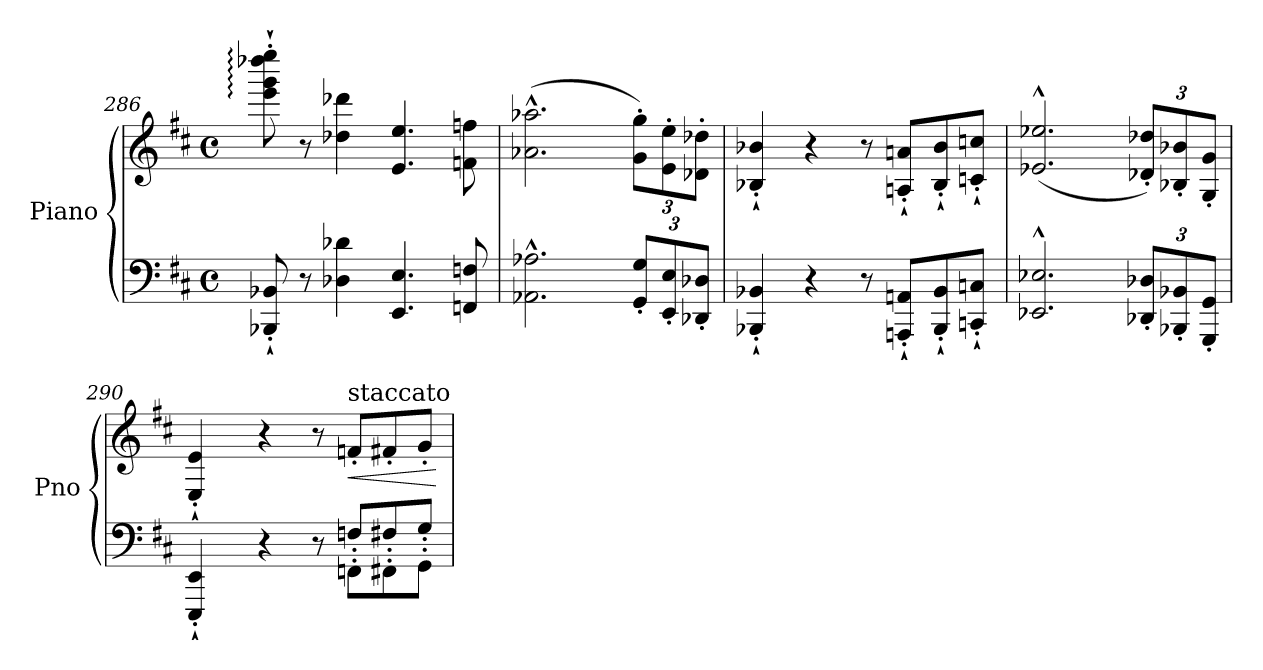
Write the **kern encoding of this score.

**kern	**kern	**dynam
*part1	*part1	*part1
*staff2	*staff1	*staff1/2
*I"Piano	*	*
*I'Pno	*	*
*clefF4	*clefG2	*
*k[f#c#]	*k[f#c#]	*
*M4/4	*M4/4	*
*met(c)	*met(c)	*
=286	=286	=286
8BBB-X/'` 8BB-X/'`	8eee\:'` 8ggg\:'` 8dddd-X\:'` 8eeee\:'`	.
8r	8r	.
4D-X\ 4d-X\	4dd-X\ 4ddd-\	.
4.EE/ 4.E/	4.e/ 4.ee/	.
8FFn/ 8Fn/	8fn\ 8ffn\	.
=287	=287	=287
2.AA-X\^^ 2.A-X\^^	(2.a-X\^^ 2.aa-X\^^	.
*Xbrackettup	*Xbrackettup	*
12GG/' 12G/'L	12g\' 12gg\'L)	.
12EE/' 12E/'	12e\' 12ee\'	.
12DD-X/' 12D-X/'J	12d-X\' 12dd-X\'J	.
=288	=288	=288
4BBB-X/'` 4BB-X/'`	4B-X/'` 4b-X/'`	.
4r	4r	.
8r	8r	.
8AAAn/'` 8AAn/'`L	8An/'` 8an/'`L	.
8BBB-/'` 8BB-/'`	8B-/'` 8b-/'`	.
8CCn/'` 8Cn/'`J	8cn/'` 8ccn/'`J	.
=289	=289	=289
2.EE-X/^^ 2.E-X/^^	(2.e-X/^^ 2.ee-X/^^	.
12DD-X/' 12D-X/'L	12d-X/' 12dd-X/'L)	.
12BBB-X/' 12BB-X/'	12B-X/' 12b-X/'	.
12GGG/' 12GG/'J	12G/' 12g/'J	.
!!LO:LB:g=z
=290	=290	=290
*^	*	*
4EEE/'` 4EE/'`	8ryy	4E/'` 4e/'`	.
*v	*v	*	*
4r	4r	.
8r	8r	.
*^	*	*
!	!	!LO:TX:a:t=staccato	!
!	!	!	!LO:HP:b
8FFn'\L	8Fn'/L	8fn'/L	<
8FF#X'\	8F#X'/	8f#X'/	.
8GG'\J	8G'/J	8g'/J	.
*v	*v	*	*
.	.	[
=	=	=
*-	*-	*-
